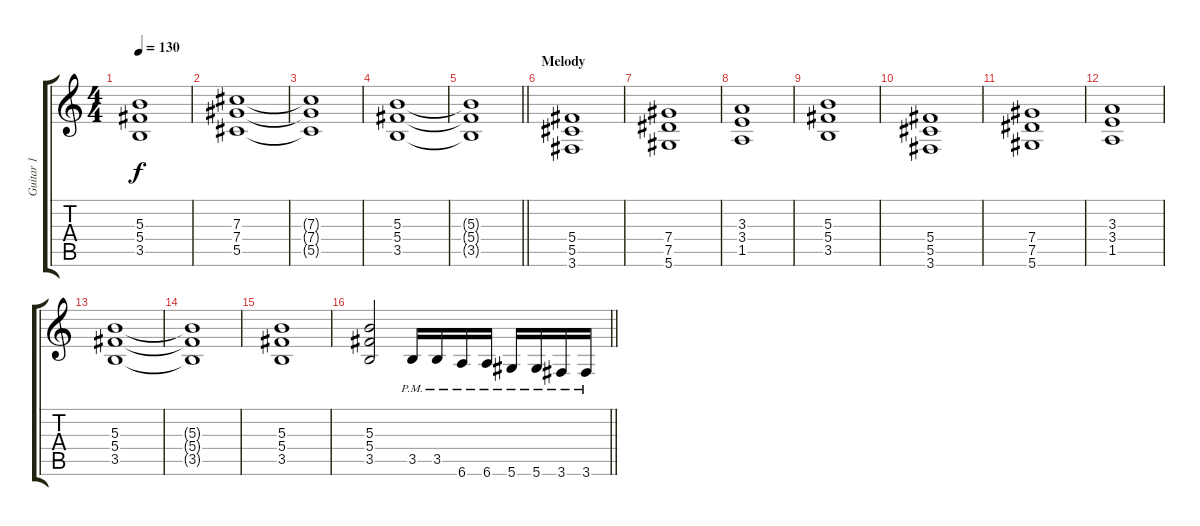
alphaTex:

\track ("Guitar 1" "Guitar 1") {instrument distortionguitar}
\staff {score tabs}
\tuning (Eb4 Bb3 Gb3 Db3 Ab2 Eb2) {hide}
\ts (4 4)
\tempo 130
\clef g2
\ks c
(5.3{t} 5.4{t} 3.5{t}).1{dy f} |
(7.3 7.4 5.5).1 |
(7.3{t} 7.4{t} 5.5{t}).1 |
(5.3 5.4 3.5).1 |
\barLineRight lightlight
(5.3{t} 5.4{t} 3.5{t}).1 |
\section ("" "Melody")
(5.4 5.5 3.6).1 |
(7.4 7.5 5.6).1 |
(3.3 3.4 1.5).1 |
(5.3 5.4 3.5).1 |
(5.4 5.5 3.6).1 |
(7.4 7.5 5.6).1 |
(3.3 3.4 1.5).1 |
(5.3 5.4 3.5).1 |
(5.3{t} 5.4{t} 3.5{t}).1 |
(5.3 5.4 3.5).1 |
\barLineRight lightlight
(5.3 5.4 3.5).2 3.5{pm}.16 3.5{pm}.16 6.6{pm}.16 6.6{pm}.16 5.6{pm}.16 5.6{pm}.16 3.6{pm}.16 3.6{pm}.16
